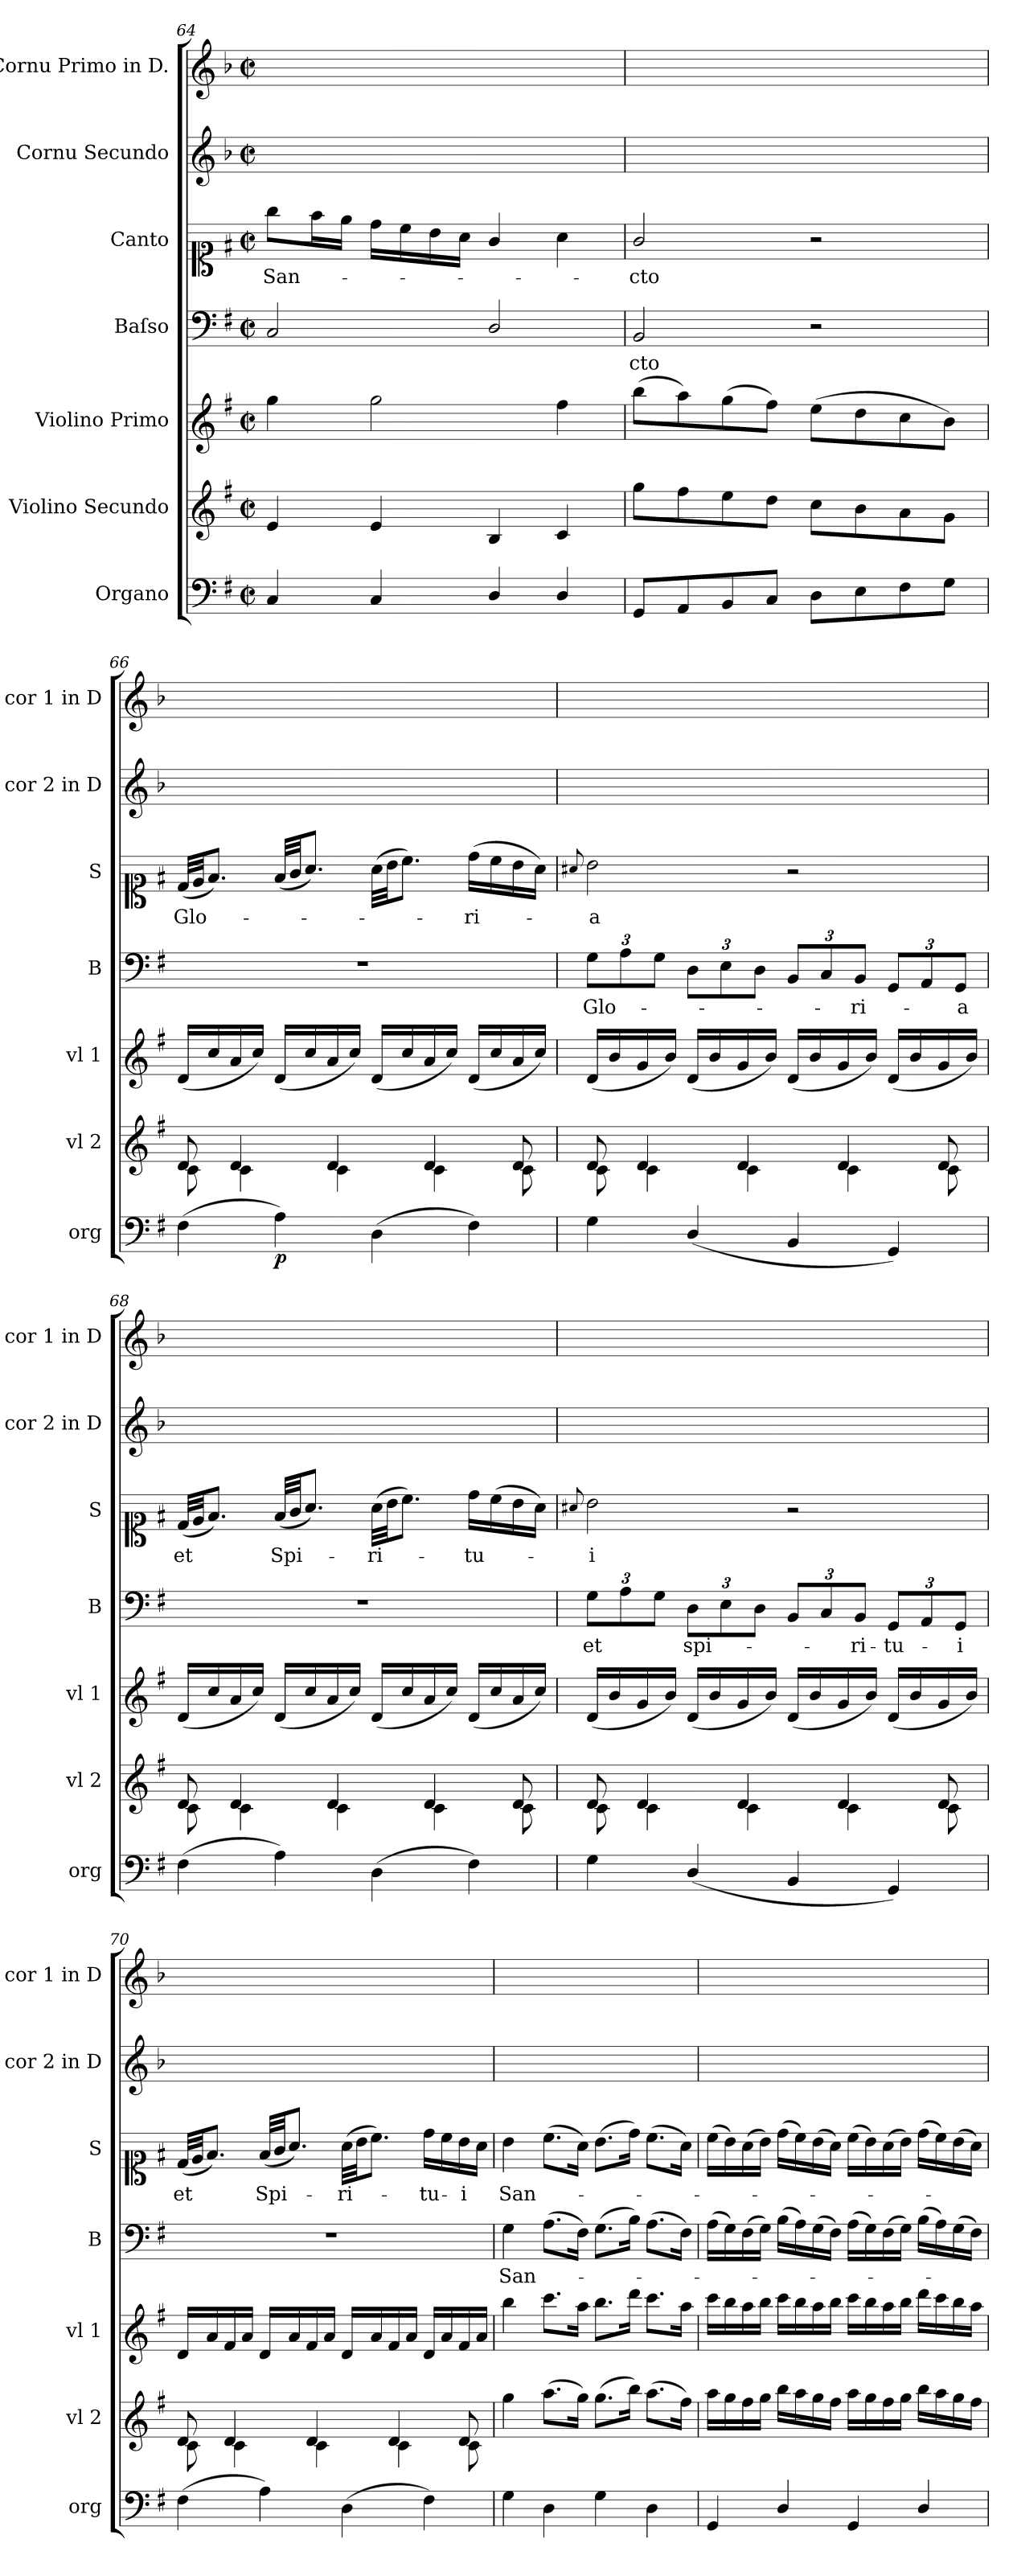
**kern	**dynam	**kern	**kern	**kern	**text	**kern	**text	**kern	**kern
*part7	*part7	*part6	*part5	*part4	*part4	*part3	*part3	*part2	*part1
*staff7	*staff7	*staff6	*staff5	*staff4	*staff4	*staff3	*staff3	*staff2	*staff1
*I"Organo	*	*I"Violino Secundo	*I"Violino Primo	*I"Baſso	*	*I"Canto	*	*I"Cornu Secundo	*I"Cornu Primo in D.
*I'org	*	*I'vl 2	*I'vl 1	*I'B	*	*I'S	*	*I'cor 2 in D	*I'cor 1 in D
*clefF4	*	*clefG2	*clefG2	*clefF4	*	*clefC1	*	*clefG2	*clefG2
*	*	*	*	*	*	*	*	*ITrd6c10	*ITrd6c10
*k[f#]	*	*k[f#]	*k[f#]	*k[f#]	*	*k[f#]	*	*k[f#]	*k[f#]
*G:	*	*G:	*G:	*G:	*	*G:	*	*G:	*G:
*M2/2	*	*M2/2	*M2/2	*M2/2	*	*M2/2	*	*M2/2	*M2/2
*met(c|)	*	*met(c|)	*met(c|)	*met(c|)	*	*met(c|)	*	*met(c|)	*met(c|)
=64	=64	=64	=64	=64	=64	=64	=64	=64	=64
4C/	.	4e/	4gg\	2C/	.	8gg\L	San-	1ryy	1ryy
.	.	.	.	.	.	16ff#\L	.	.	.
.	.	.	.	.	.	16ee\JJ	.	.	.
4C/	.	4e/	2gg\	.	.	16dd\LL	.	.	.
.	.	.	.	.	.	16cc\	.	.	.
.	.	.	.	.	.	16b\	.	.	.
.	.	.	.	.	.	16a\JJ	.	.	.
4D/	.	4B/	.	2D/	.	4g/	.	.	.
4D/	.	4c/	4ff#\	.	.	4a\	.	.	.
=65	=65	=65	=65	=65	=65	=65	=65	=65	=65
!	!LO:DY:a	!	!	!	!	!	!	!	!
8GG/L	for.	8gg\L	(8bb\L	2BB/	-cto	2g/	-cto	1ryy	1ryy
8AA/	.	8ff#\	8aa\)	.	.	.	.	.	.
8BB/	.	8ee\	(8gg\	.	.	.	.	.	.
8C/J	.	8dd\J	8ff#\J)	.	.	.	.	.	.
8D\L	.	8cc\L	(8ee\L	2r	.	2r	.	.	.
8E\	.	8b\	8dd\	.	.	.	.	.	.
8F#\	.	8a\	8cc\	.	.	.	.	.	.
8G\J	.	8g\J	8b\J)	.	.	.	.	.	.
=66	=66	=66	=66	=66	=66	=66	=66	=66	=66
*	*	*^	*	*	*	*	*	*	*
(4F#\	.	8d/	8c\	(16d/LL	1r	.	(32d/LLL	Glo-	1ryy	1ryy
.	.	.	.	.	.	.	32e/JJ	.	.	.
.	.	.	.	16cc/	.	.	8.f#/J)	.	.	.
.	.	4d/	4c\	16a/	.	.	.	.	.	.
.	.	.	.	16cc/JJ)	.	.	.	.	.	.
!	!LO:DY:b	!	!	!	!	!	!	!	!	!
4A\)	p.	.	.	(16d/LL	.	.	(32f#/LLL	.	.	.
.	.	.	.	.	.	.	32g/JJ	.	.	.
.	.	.	.	16cc/	.	.	8.a/J)	.	.	.
.	.	4d/	4c\	16a/	.	.	.	.	.	.
.	.	.	.	16cc/JJ)	.	.	.	.	.	.
(4D\	.	.	.	(16d/LL	.	.	(32a\LLL	.	.	.
.	.	.	.	.	.	.	32b\JJ	.	.	.
.	.	.	.	16cc/	.	.	8.cc\J)	.	.	.
.	.	4d/	4c\	16a/	.	.	.	.	.	.
.	.	.	.	16cc/JJ)	.	.	.	.	.	.
4F#\)	.	.	.	(16d/LL	.	.	(16dd\LL	-ri-	.	.
.	.	.	.	16cc/	.	.	16cc\	.	.	.
.	.	8d/	8c\	16a/	.	.	16b\	.	.	.
.	.	.	.	16cc/JJ)	.	.	16a\JJ)	.	.	.
=67	=67	=67	=67	=67	=67	=67	=67	=67	=67	=67
.	.	.	.	.	.	.	8qqa#X/	.	.	.
4G\	.	8d/	8c\	(16d/LL	12G\L	Glo-	2b\	-a	1ryy	1ryy
.	.	.	.	16b/	.	.	.	.	.	.
.	.	.	.	.	12A\	.	.	.	.	.
.	.	4d/	4c\	16g/	.	.	.	.	.	.
.	.	.	.	.	12G\J	.	.	.	.	.
.	.	.	.	16b/JJ)	.	.	.	.	.	.
(4D/	.	.	.	(16d/LL	12D\L	.	.	.	.	.
.	.	.	.	16b/	.	.	.	.	.	.
.	.	.	.	.	12E\	.	.	.	.	.
.	.	4d/	4c\	16g/	.	.	.	.	.	.
.	.	.	.	.	12D\J	.	.	.	.	.
.	.	.	.	16b/JJ)	.	.	.	.	.	.
4BB/	.	.	.	(16d/LL	12BB/L	.	2r	.	.	.
.	.	.	.	16b/	.	.	.	.	.	.
.	.	.	.	.	12C/	.	.	.	.	.
.	.	4d/	4c\	16g/	.	.	.	.	.	.
.	.	.	.	.	12BB/J	-ri-	.	.	.	.
.	.	.	.	16b/JJ)	.	.	.	.	.	.
4GG/)	.	.	.	(16d/LL	12GG/L	.	.	.	.	.
.	.	.	.	16b/	.	.	.	.	.	.
.	.	.	.	.	12AA/	.	.	.	.	.
.	.	8d/	8c\	16g/	.	.	.	.	.	.
.	.	.	.	.	12GG/J	-a	.	.	.	.
.	.	.	.	16b/JJ)	.	.	.	.	.	.
=68	=68	=68	=68	=68	=68	=68	=68	=68	=68	=68
(4F#\	.	8d/	8c\	(16d/LL	1r	.	(32d/LLL	et	1ryy	1ryy
.	.	.	.	.	.	.	32e/JJ	.	.	.
.	.	.	.	16cc/	.	.	8.f#/J)	.	.	.
.	.	4d/	4c\	16a/	.	.	.	.	.	.
.	.	.	.	16cc/JJ)	.	.	.	.	.	.
4A\)	.	.	.	(16d/LL	.	.	(32f#/LLL	Spi-	.	.
.	.	.	.	.	.	.	32g/JJ	.	.	.
.	.	.	.	16cc/	.	.	8.a/J)	.	.	.
.	.	4d/	4c\	16a/	.	.	.	.	.	.
.	.	.	.	16cc/JJ)	.	.	.	.	.	.
(4D\	.	.	.	(16d/LL	.	.	(32a\LLL	-ri-	.	.
.	.	.	.	.	.	.	32b\JJ	.	.	.
.	.	.	.	16cc/	.	.	8.cc\J)	.	.	.
.	.	4d/	4c\	16a/	.	.	.	.	.	.
.	.	.	.	16cc/JJ)	.	.	.	.	.	.
4F#\)	.	.	.	(16d/LL	.	.	16dd\LL	-tu-	.	.
.	.	.	.	16cc/	.	.	(16cc\	.	.	.
.	.	8d/	8c\	16a/	.	.	16b\	.	.	.
.	.	.	.	16cc/JJ)	.	.	16a\JJ)	.	.	.
=69	=69	=69	=69	=69	=69	=69	=69	=69	=69	=69
.	.	.	.	.	.	.	8qqa#X/	.	.	.
4G\	.	8d/	8c\	(16d/LL	12G\L	et	2b\	-i	1ryy	1ryy
.	.	.	.	16b/	.	.	.	.	.	.
.	.	.	.	.	12A\	.	.	.	.	.
.	.	4d/	4c\	16g/	.	.	.	.	.	.
.	.	.	.	.	12G\J	.	.	.	.	.
.	.	.	.	16b/JJ)	.	.	.	.	.	.
(4D/	.	.	.	(16d/LL	12D\L	spi-	.	.	.	.
.	.	.	.	16b/	.	.	.	.	.	.
.	.	.	.	.	12E\	.	.	.	.	.
.	.	4d/	4c\	16g/	.	.	.	.	.	.
.	.	.	.	.	12D\J	.	.	.	.	.
.	.	.	.	16b/JJ)	.	.	.	.	.	.
4BB/	.	.	.	(16d/LL	12BB/L	.	2r	.	.	.
.	.	.	.	16b/	.	.	.	.	.	.
.	.	.	.	.	12C/	.	.	.	.	.
.	.	4d/	4c\	16g/	.	.	.	.	.	.
.	.	.	.	.	12BB/J	ri-	.	.	.	.
.	.	.	.	16b/JJ)	.	.	.	.	.	.
4GG/)	.	.	.	(16d/LL	12GG/L	-tu-	.	.	.	.
.	.	.	.	16b/	.	.	.	.	.	.
.	.	.	.	.	12AA/	.	.	.	.	.
.	.	8d/	8c\	16g/	.	.	.	.	.	.
.	.	.	.	.	12GG/J	-i	.	.	.	.
.	.	.	.	16b/JJ)	.	.	.	.	.	.
=70	=70	=70	=70	=70	=70	=70	=70	=70	=70	=70
(4F#\	.	8d/	8c\	16d/LL	1r	.	(32d/LLL	et	1ryy	1ryy
.	.	.	.	.	.	.	32e/JJ	.	.	.
.	.	.	.	16a/	.	.	8.f#/J)	.	.	.
.	.	4d/	4c\	16f#/	.	.	.	.	.	.
.	.	.	.	16a/JJ	.	.	.	.	.	.
4A\)	.	.	.	16d/LL	.	.	(32f#/LLL	Spi-	.	.
.	.	.	.	.	.	.	32g/JJ	.	.	.
.	.	.	.	16a/	.	.	8.a/J)	.	.	.
.	.	4d/	4c\	16f#/	.	.	.	.	.	.
.	.	.	.	16a/JJ	.	.	.	.	.	.
(4D\	.	.	.	16d/LL	.	.	(32a\LLL	-ri-	.	.
.	.	.	.	.	.	.	32b\JJ	.	.	.
.	.	.	.	16a/	.	.	8.cc\J)	.	.	.
.	.	4d/	4c\	16f#/	.	.	.	.	.	.
.	.	.	.	16a/JJ	.	.	.	.	.	.
4F#\)	.	.	.	16d/LL	.	.	16dd\LL	-tu-	.	.
.	.	.	.	16a/	.	.	16cc\	.	.	.
.	.	8d/	8c\	16f#/	.	.	16b\	-i	.	.
.	.	.	.	16a/JJ	.	.	16a\JJ	.	.	.
*	*	*v	*v	*	*	*	*	*	*	*
=71	=71	=71	=71	=71	=71	=71	=71	=71	=71
4G\	.	4gg\	4bb\	4G\	San-	4b\	San-	1ryy	1ryy
4D\	.	(8.aa\L	8.ccc\L	(8.A\L	.	(8.cc\L	.	.	.
.	.	16gg\Jk)	16aa\Jk	16F#\Jk)	.	16a\Jk)	.	.	.
4G\	.	(8.gg\L	8.bb\L	(8.G\L	.	(8.b\L	.	.	.
.	.	16bb\Jk)	16ddd\Jk	16B\Jk)	.	16dd\Jk)	.	.	.
4D\	.	(8.aa\L	8.ccc\L	(8.A\L	.	(8.cc\L	.	.	.
.	.	16ff#\Jk)	16aa\Jk	16F#\Jk)	.	16a\Jk)	.	.	.
=72	=72	=72	=72	=72	=72	=72	=72	=72	=72
4GG/	.	16aa\LL	16ccc\LL	(16A\LL	.	(16cc\LL	.	1ryy	1ryy
.	.	16gg\	16bb\	16G\)	.	16b\)	.	.	.
.	.	16ff#\	16aa\	(16F#\	.	(16a\	.	.	.
.	.	16gg\JJ	16bb\JJ	16G\JJ)	.	16b\JJ)	.	.	.
4D/	.	16bb\LL	16ccc\LL	(16B\LL	.	(16dd\LL	.	.	.
.	.	16aa\	16bb\	16A\)	.	16cc\)	.	.	.
.	.	16gg\	16aa\	(16G\	.	(16b\	.	.	.
.	.	16ff#\JJ	16bb\JJ	16F#\JJ)	.	16a\JJ)	.	.	.
4GG/	.	16aa\LL	16ccc\LL	(16A\LL	.	(16cc\LL	.	.	.
.	.	16gg\	16bb\	16G\)	.	16b\)	.	.	.
.	.	16ff#\	16aa\	(16F#\	.	(16a\	.	.	.
.	.	16gg\JJ	16bb\JJ	16G\JJ)	.	16b\JJ)	.	.	.
4D/	.	16bb\LL	16ddd\LL	(16B\LL	.	(16dd\LL	.	.	.
.	.	16aa\	16ccc\	16A\)	.	16cc\)	.	.	.
.	.	16gg\	16bb\	(16G\	.	(16b\	.	.	.
.	.	16ff#\JJ	16aa\JJ	16F#\JJ)	.	16a\JJ)	.	.	.
=	=	=	=	=	=	=	=	=	=
*-	*-	*-	*-	*-	*-	*-	*-	*-	*-
